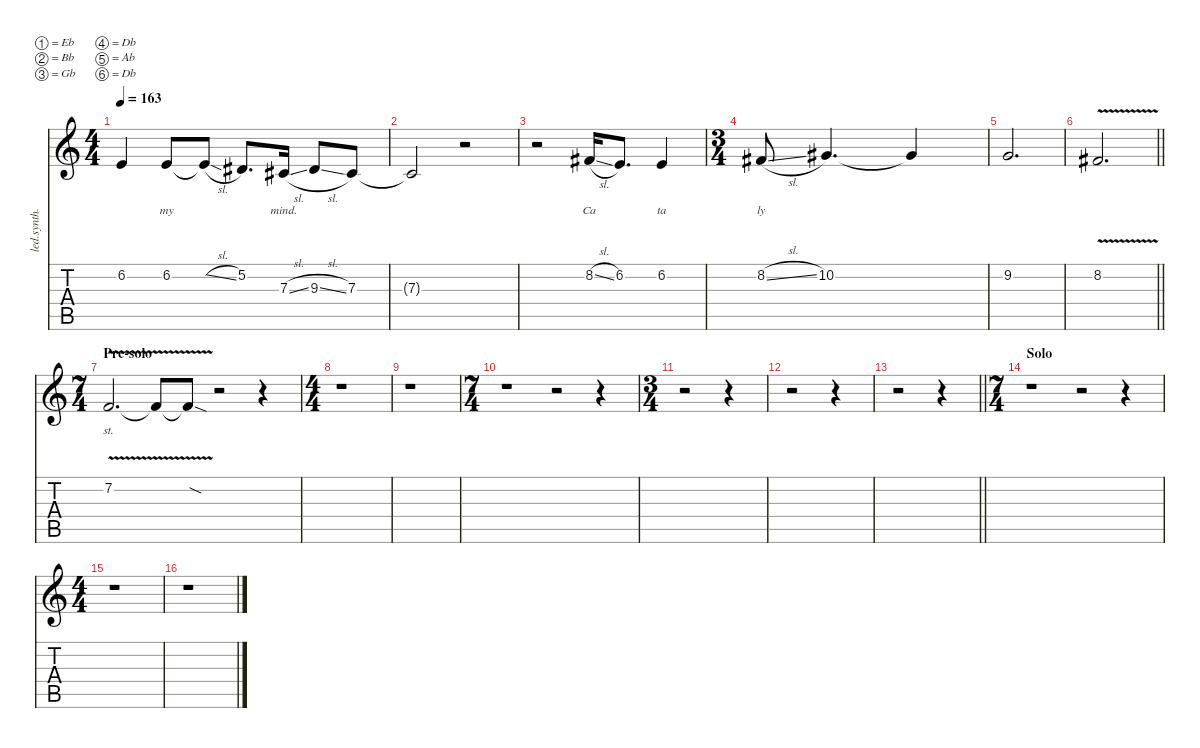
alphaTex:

\defaultSystemsLayout 4
\hideDynamics
\bracketExtendMode nobrackets
\otherSystemsTrackNameOrientation horizontal
\track ("Vocals" "led.synth.") {instrument lead6voice}
\staff {score tabs}
\tuning (Eb4 Bb3 Gb3 Db3 Ab2 Db2)
\ts (4 4)
\tempo 163
\clef g2
\ks c
6.2.4{lyrics (0 " ") lyrics (1 "") lyrics (2 "") lyrics (3 "") lyrics (4 "") dy f} 6.2.8{lyrics (0 "my") lyrics (1 "") lyrics (2 "") lyrics (3 "") lyrics (4 "")} 6.2{sl t}.8 5.2{acc #}.8{d lyrics (0 " ") lyrics (1 "") lyrics (2 "") lyrics (3 "") lyrics (4 "")} 7.3{sl acc #}.16{lyrics (0 "mind.") lyrics (1 "") lyrics (2 "") lyrics (3 "") lyrics (4 "")} 9.3{sl acc #}.8{lyrics (0 " ") lyrics (1 "") lyrics (2 "") lyrics (3 "") lyrics (4 "")} 7.3{acc #}.8 |
7.3{t acc #}.2 r.2 |
\section ("" "")
r.2 8.2{sl acc #}.16{lyrics (0 "Ca") lyrics (1 "") lyrics (2 "") lyrics (3 "") lyrics (4 "")} 6.2.8{d lyrics (0 " ") lyrics (1 "") lyrics (2 "") lyrics (3 "") lyrics (4 "")} 6.2.4{lyrics (0 "ta") lyrics (1 "") lyrics (2 "") lyrics (3 "") lyrics (4 "")} |
\ts (3 4)
\beaming (8 2 2 2)
8.2{sl acc #}.8{lyrics (0 "ly") lyrics (1 "") lyrics (2 "") lyrics (3 "") lyrics (4 "")} 10.2{acc #}.4{d lyrics (0 " ") lyrics (1 "") lyrics (2 "") lyrics (3 "") lyrics (4 "")} 10.2{t acc #}.4 |
9.2.2{d lyrics (0 " ") lyrics (1 "") lyrics (2 "") lyrics (3 "") lyrics (4 "")} |
\barLineRight lightlight
8.2{v acc #}.2{d lyrics (0 " ") lyrics (1 "") lyrics (2 "") lyrics (3 "") lyrics (4 "")} |
\ts (7 4)
\beaming (8 6 4 4)
\section ("" "Pre-solo")
7.2{v}.2{d lyrics (0 "st.") lyrics (1 "") lyrics (2 "") lyrics (3 "") lyrics (4 "")} 7.2{v t}.8 7.2{v sod t}.8 r.2 r.4 |
\ts (4 4)
\beaming (8 2 2 2 2)
r.1 |
r.1 |
\ts (7 4)
\beaming (8 6 4 4)
r.1 r.2 r.4 |
\ts (3 4)
\beaming (8 2 2 2)
r.2 r.4 |
r.2 r.4 |
\barLineRight lightlight
r.2 r.4 |
\ts (7 4)
\beaming (8 6 4 4)
\section ("" "Solo")
r.1 r.2 r.4 |
\ts (4 4)
\beaming (8 2 2 2 2)
r.1 |
r.1
